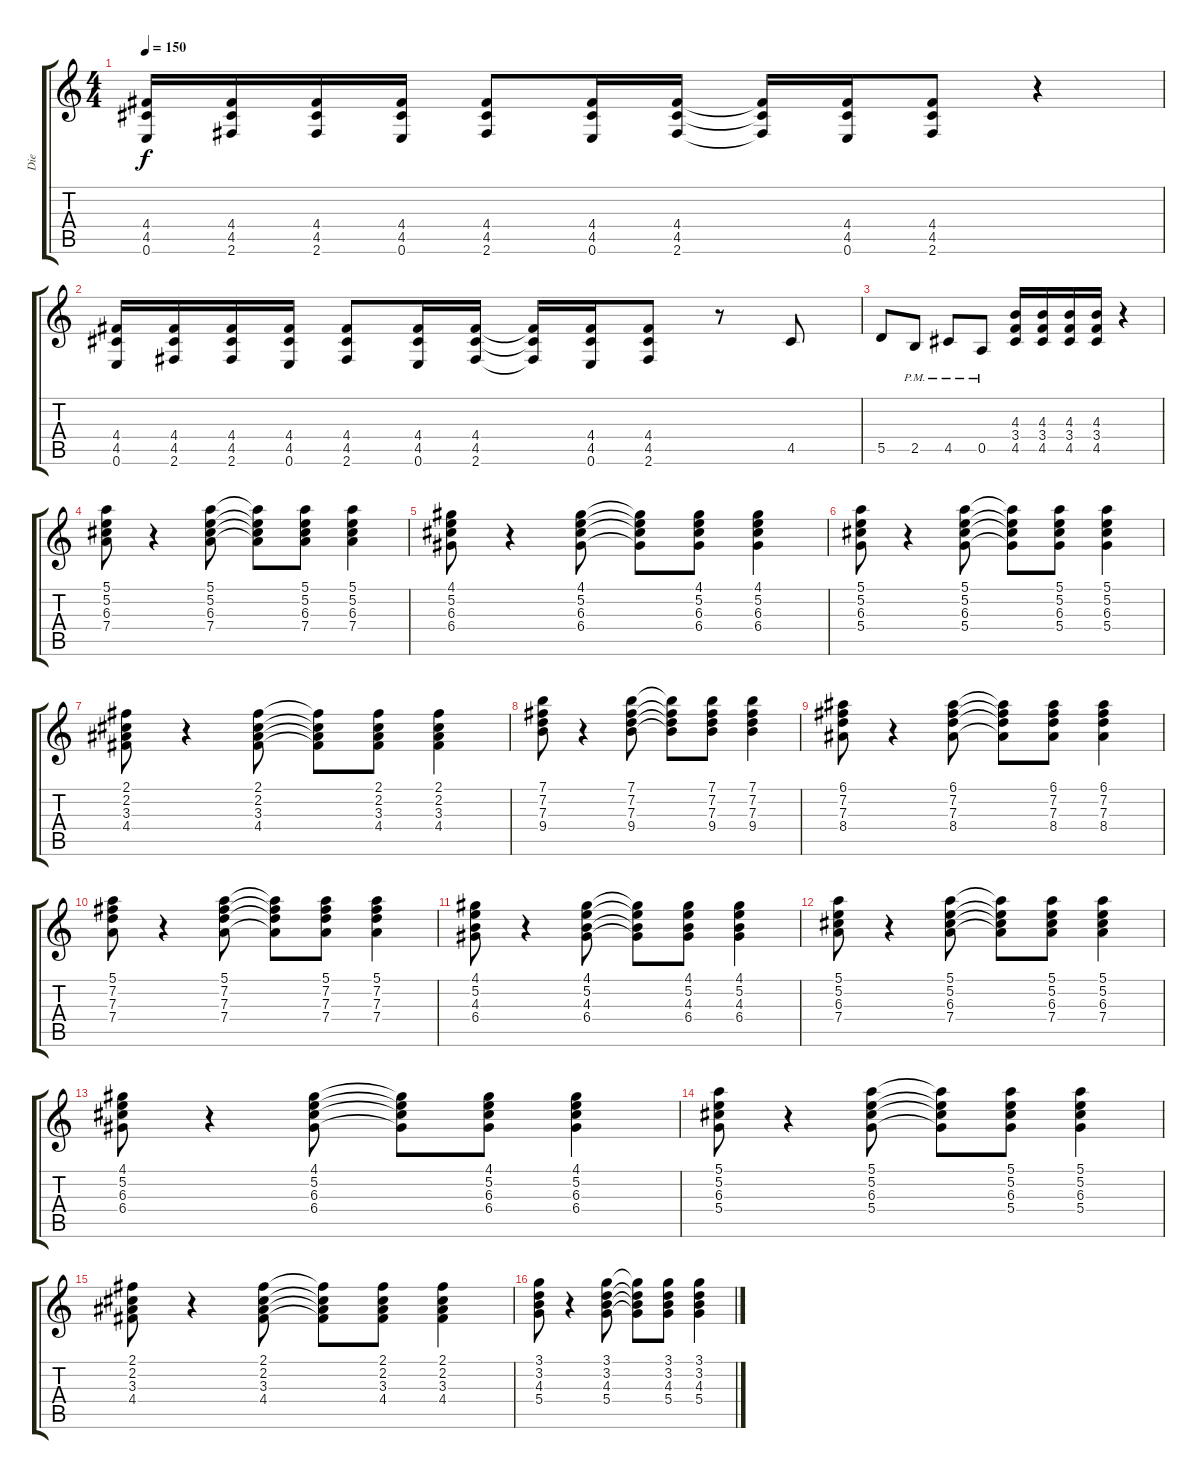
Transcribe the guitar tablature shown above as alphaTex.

\track ("Die" "Die") {instrument distortionguitar}
\staff {score tabs}
\tuning (E4 B3 G3 D3 A2 E2) {hide}
\ts (4 4)
\tempo 150
\clef g2
\ks c
(4.4 4.5 0.6).16{dy f} (4.4 4.5 2.6).16 (4.4 4.5 2.6).16 (4.4 4.5 0.6).16 (4.4 4.5 2.6).8 (4.4 4.5 0.6).16 (4.4 4.5 2.6).16 (4.4{t} 4.5{t} 2.6{t}).16 (4.4 4.5 0.6).16 (4.4 4.5 2.6).8 r.4 |
(4.4 4.5 0.6).16 (4.4 4.5 2.6).16 (4.4 4.5 2.6).16 (4.4 4.5 0.6).16 (4.4 4.5 2.6).8 (4.4 4.5 0.6).16 (4.4 4.5 2.6).16 (4.4{t} 4.5{t} 2.6{t}).16 (4.4 4.5 0.6).16 (4.4 4.5 2.6).8 r.8 4.5.8 |
5.5.8 2.5{pm}.8 4.5{pm}.8 0.5{pm}.8 (4.3 3.4 4.5).16 (4.3 3.4 4.5).16 (4.3 3.4 4.5).16 (4.3 3.4 4.5).16 r.4 |
(5.1 5.2 6.3 7.4).8 r.4 (5.1 5.2 6.3 7.4).8 (5.1{t} 5.2{t} 6.3{t} 7.4{t}).8 (5.1 5.2 6.3 7.4).8 (5.1 5.2 6.3 7.4).4 |
(4.1 5.2 6.3 6.4).8 r.4 (4.1 5.2 6.3 6.4).8 (4.1{t} 5.2{t} 6.3{t} 6.4{t}).8 (4.1 5.2 6.3 6.4).8 (4.1 5.2 6.3 6.4).4 |
(5.1 5.2 6.3 5.4).8 r.4 (5.1 5.2 6.3 5.4).8 (5.1{t} 5.2{t} 6.3{t} 5.4{t}).8 (5.1 5.2 6.3 5.4).8 (5.1 5.2 6.3 5.4).4 |
(2.1 2.2 3.3 4.4).8 r.4 (2.1 2.2 3.3 4.4).8 (2.1{t} 2.2{t} 3.3{t} 4.4{t}).8 (2.1 2.2 3.3 4.4).8 (2.1 2.2 3.3 4.4).4 |
(7.1 7.2 7.3 9.4).8 r.4 (7.1 7.2 7.3 9.4).8 (7.1{t} 7.2{t} 7.3{t} 9.4{t}).8 (7.1 7.2 7.3 9.4).8 (7.1 7.2 7.3 9.4).4 |
(6.1 7.2 7.3 8.4).8 r.4 (6.1 7.2 7.3 8.4).8 (6.1{t} 7.2{t} 7.3{t} 8.4{t}).8 (6.1 7.2 7.3 8.4).8 (6.1 7.2 7.3 8.4).4 |
(5.1 7.2 7.3 7.4).8 r.4 (5.1 7.2 7.3 7.4).8 (5.1{t} 7.2{t} 7.3{t} 7.4{t}).8 (5.1 7.2 7.3 7.4).8 (5.1 7.2 7.3 7.4).4 |
(4.1 5.2 4.3 6.4).8 r.4 (4.1 5.2 4.3 6.4).8 (4.1{t} 5.2{t} 4.3{t} 6.4{t}).8 (4.1 5.2 4.3 6.4).8 (4.1 5.2 4.3 6.4).4 |
(5.1 5.2 6.3 7.4).8 r.4 (5.1 5.2 6.3 7.4).8 (5.1{t} 5.2{t} 6.3{t} 7.4{t}).8 (5.1 5.2 6.3 7.4).8 (5.1 5.2 6.3 7.4).4 |
(4.1 5.2 6.3 6.4).8 r.4 (4.1 5.2 6.3 6.4).8 (4.1{t} 5.2{t} 6.3{t} 6.4{t}).8 (4.1 5.2 6.3 6.4).8 (4.1 5.2 6.3 6.4).4 |
(5.1 5.2 6.3 5.4).8 r.4 (5.1 5.2 6.3 5.4).8 (5.1{t} 5.2{t} 6.3{t} 5.4{t}).8 (5.1 5.2 6.3 5.4).8 (5.1 5.2 6.3 5.4).4 |
(2.1 2.2 3.3 4.4).8 r.4 (2.1 2.2 3.3 4.4).8 (2.1{t} 2.2{t} 3.3{t} 4.4{t}).8 (2.1 2.2 3.3 4.4).8 (2.1 2.2 3.3 4.4).4 |
(3.1 3.2 4.3 5.4).8 r.4 (3.1 3.2 4.3 5.4).8 (3.1{t} 3.2{t} 4.3{t} 5.4{t}).8 (3.1 3.2 4.3 5.4).8 (3.1 3.2 4.3 5.4).4
